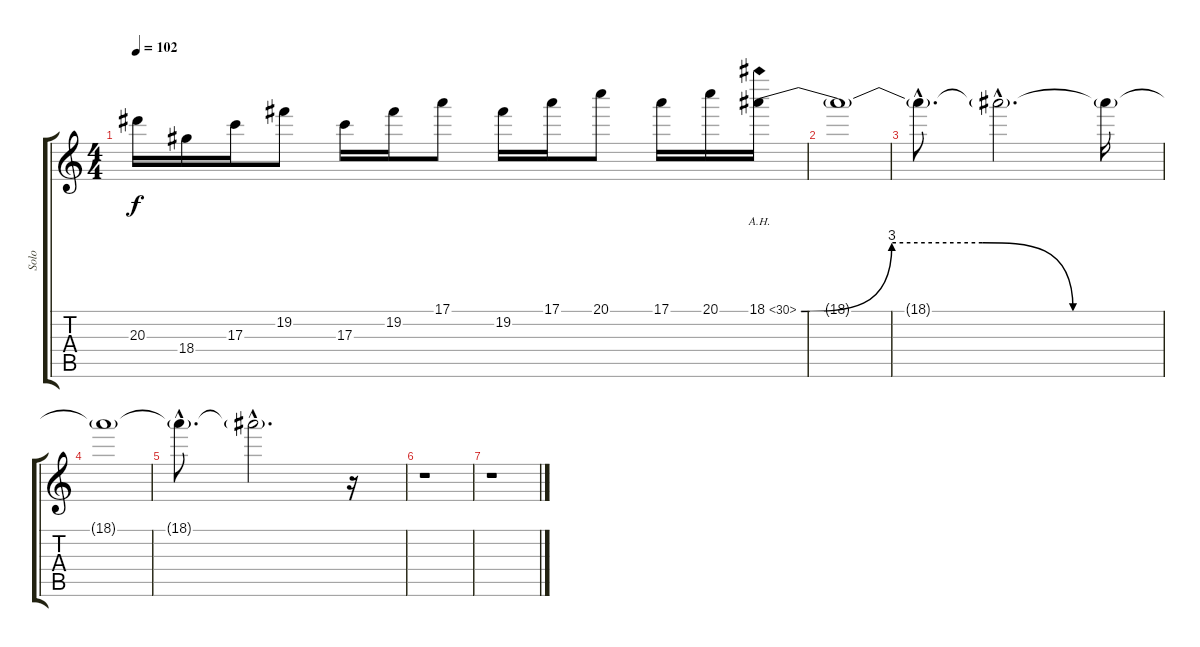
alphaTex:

\track ("Solo" "Solo") {instrument overdrivenguitar}
\staff {score tabs}
\tuning (E4 B3 G3 D3 A2 D2) {hide}
\ts (4 4)
\tempo 102
\clef g2
\ks c
20.3{t}.16{dy f} 18.4.16 17.3.16 19.2.8 17.3.16 19.2.16 17.1.8 19.2.16 17.1.16 20.1.8 17.1.16 20.1.16 18.1{be (custom 0 0 15 12 30 12 45 0 60 0) ah 12}.16 |
18.1{t}.1 |
18.1{hac t}.8{d} 18.1{hac t}.2{d} 18.1{t}.16 |
18.1{t}.1 |
18.1{hac t}.8{d} 18.1{hac t}.2{d} r.16 |
r.1 |
r.1
